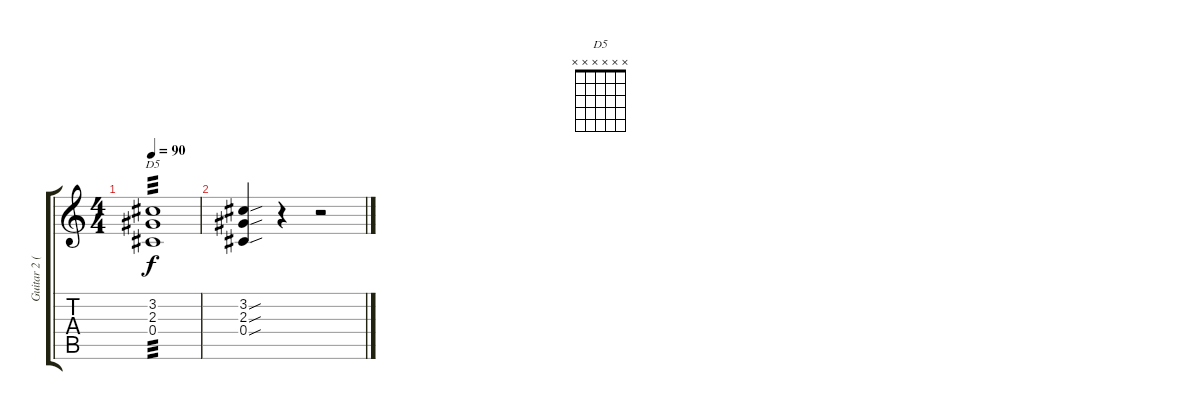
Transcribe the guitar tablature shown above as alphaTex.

\track ("Guitar 2 (Izzy)" "Guitar 2 (") {instrument overdrivenguitar}
\staff {score tabs}
\tuning (Eb4 Bb3 Gb3 Db3 Ab2 Eb2) {hide}
\chord ("D5" x x x x x x)
\ts (4 4)
\tempo 90
\clef g2
\ks c
(3.2 2.3 0.4).1{ch "D5" tp 3 dy f} |
(3.2{sou} 2.3{sou} 0.4{sou}).4 r.4 r.2
